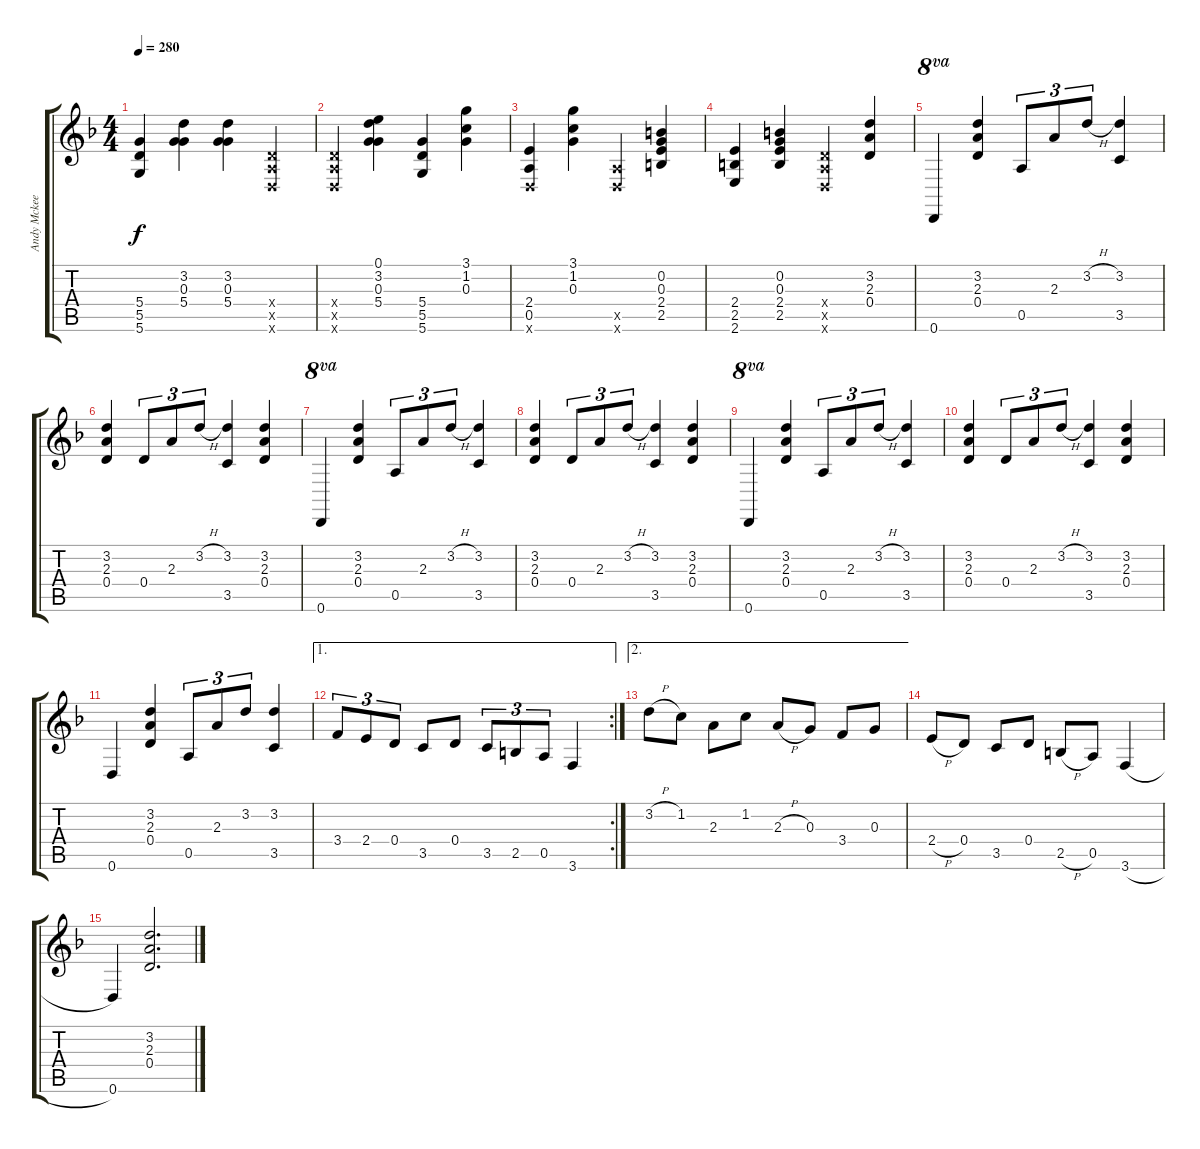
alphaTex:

\track ("Andy Mckee" "Andy Mckee") {instrument acousticguitarsteel}
\staff {score tabs}
\tuning (E4 B3 G3 D3 A2 D2) {hide}
\ts (4 4)
\tempo 280
\clef g2
\ks f
(5.4 5.5 5.6).4{dy f} (3.2 0.3 5.4).4 (3.2 0.3 5.4).4 (0.4{x} 0.5{x} 0.6{x}).4 |
(0.4{x} 0.5{x} 0.6{x}).4 (0.1 3.2 0.3 5.4).4 (5.4 5.5 5.6).4 (3.1 1.2 0.3).4 |
(2.4 0.5 0.6{x}).4 (3.1 1.2 0.3).4 (0.5{x} 0.6{x}).4 (0.2 0.3 2.4 2.5).4 |
(2.4 2.5 2.6).4 (0.2 0.3 2.4 2.5).4 (0.4{x} 0.5{x} 0.6{x}).4 (3.2 2.3 0.4).4 |
0.6.4{ot 8va} (3.2 2.3 0.4).4 0.5.8{tu (3 2)} 2.3.8{tu (3 2)} 3.2{h}.8{tu (3 2)} (3.2 3.5).4 |
(3.2 2.3 0.4).4 0.4.8{tu (3 2)} 2.3.8{tu (3 2)} 3.2{h}.8{tu (3 2)} (3.2 3.5).4 (3.2 2.3 0.4).4 |
0.6.4{ot 8va} (3.2 2.3 0.4).4 0.5.8{tu (3 2)} 2.3.8{tu (3 2)} 3.2{h}.8{tu (3 2)} (3.2 3.5).4 |
(3.2 2.3 0.4).4 0.4.8{tu (3 2)} 2.3.8{tu (3 2)} 3.2{h}.8{tu (3 2)} (3.2 3.5).4 (3.2 2.3 0.4).4 |
0.6.4{ot 8va} (3.2 2.3 0.4).4 0.5.8{tu (3 2)} 2.3.8{tu (3 2)} 3.2{h}.8{tu (3 2)} (3.2 3.5).4 |
(3.2 2.3 0.4).4 0.4.8{tu (3 2)} 2.3.8{tu (3 2)} 3.2{h}.8{tu (3 2)} (3.2 3.5).4 (3.2 2.3 0.4).4 |
0.6.4 (3.2 2.3 0.4).4 0.5.8{tu (3 2)} 2.3.8{tu (3 2)} 3.2.8{tu (3 2)} (3.2 3.5).4 |
\ae 1
\rc 2
3.4.8{tu (3 2)} 2.4.8{tu (3 2)} 0.4.8{tu (3 2)} 3.5.8 0.4.8 3.5.8{tu (3 2)} 2.5.8{tu (3 2)} 0.5.8{tu (3 2)} 3.6.4 |
\ae 2
3.2{h}.8 1.2.8 2.3.8 1.2.8 2.3{h}.8 0.3.8 3.4.8 0.3.8 |
2.4{h}.8 0.4.8 3.5.8 0.4.8 2.5{h}.8 0.5.8 3.6{h}.4 |
0.6.4 (3.2 2.3 0.4).2{d}
